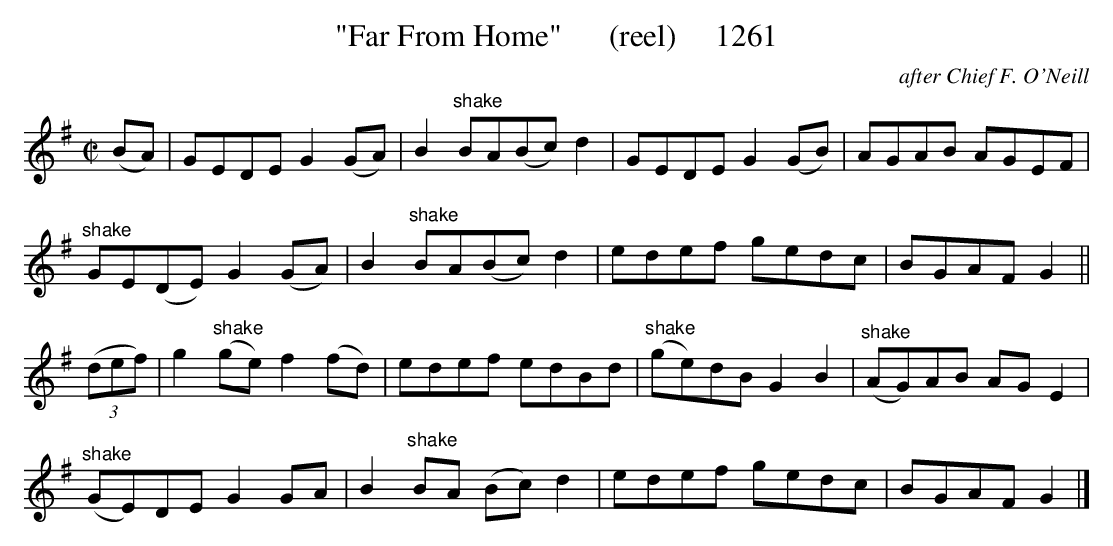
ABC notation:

X:1
T:"Far From Home"      (reel)     1261
C:after Chief F. O'Neill
BRENNAN July 2003 (HTTP://WWW.SOSYOURMOM.COM)
M:C|
L:1/8
K:G
(BA)|GEDE G2(GA)|B2"^shake"BA(Bc) d2|GEDE G2(GB)|AGAB AGEF|
"^shake"GE(DE) G2(GA)|B2"^shake"BA(Bc) d2|edef gedc|BGAF G2||
(3(def)|g2"^shake"(ge) f2(fd)|edef edBd|"^shake"(ge)dB G2B2|"^shake"(AG)AB AG E2|
"^shake"(GE)DE G2GA|B2"^shake"BA (Bc) d2|edef gedc|BGAF G2|]
